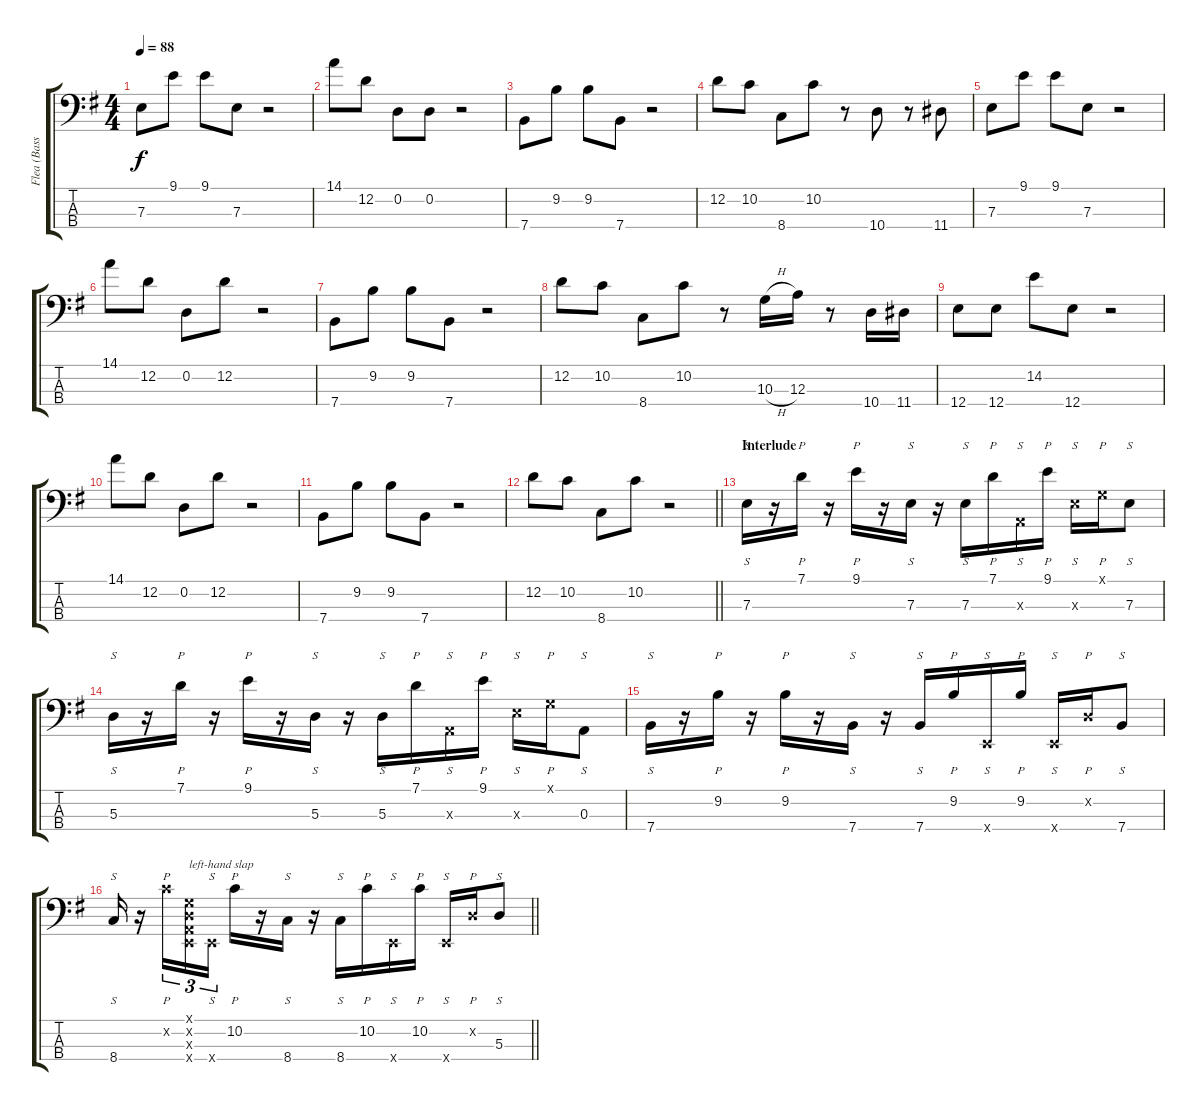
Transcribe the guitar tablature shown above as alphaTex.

\track ("Flea (Bass)" "Flea (Bass") {instrument slapbass1}
\staff {score tabs}
\tuning (G2 D2 A1 E1) {hide}
\ts (4 4)
\tempo 88
\clef f4
\ks g
7.3.8{dy f} 9.1.8 9.1.8 7.3.8 r.2 |
14.1.8 12.2.8 0.2.8 0.2.8 r.2 |
7.4.8 9.2.8 9.2.8 7.4.8 r.2 |
12.2.8 10.2.8 8.4.8 10.2.8 r.8 10.4.8 r.8 11.4.8 |
7.3.8 9.1.8 9.1.8 7.3.8 r.2 |
14.1.8 12.2.8 0.2.8 12.2.8 r.2 |
7.4.8 9.2.8 9.2.8 7.4.8 r.2 |
12.2.8 10.2.8 8.4.8 10.2.8 r.8 10.3{h}.16 12.3.16 r.8 10.4.16 11.4.16 |
12.4.8 12.4.8 14.2.8 12.4.8 r.2 |
14.1.8 12.2.8 0.2.8 12.2.8 r.2 |
7.4.8 9.2.8 9.2.8 7.4.8 r.2 |
\barLineRight lightlight
12.2.8 10.2.8 8.4.8 10.2.8 r.2 |
\section ("" "Interlude")
7.3.16{s volume 13 instrument slapbass1} r.16 7.1.16{p} r.16 9.1.16{p} r.16 7.3.16{s} r.16 7.3.16{s} 7.1.16{p} 0.3{x}.16{s} 9.1.16{p} 7.3{x}.16{s} 0.1{x}.16{p} 7.3.8{s} |
5.3.16{s} r.16 7.1.16{p} r.16 9.1.16{p} r.16 5.3.16{s} r.16 5.3.16{s} 7.1.16{p} 0.3{x}.16{s} 9.1.16{p} 7.3{x}.16{s} 0.1{x}.16{p} 0.3.8{s} |
7.4.16{s} r.16 9.2.16{p} r.16 9.2.16{p} r.16 7.4.16{s} r.16 7.4.16{s} 9.2.16{p} 0.4{x}.16{s} 9.2.16{p} 0.4{x}.16{s} 0.2{x}.16{p} 7.4.8{s} |
\barLineRight lightlight
8.4.16{s} r.16 10.2{x}.16{p tu (3 2)} (0.1{x} 0.2{x} 0.3{x} 0.4{x}).16{tu (3 2) txt "left-hand slap"} 0.4{x}.16{s tu (3 2)} 10.2.16{p} r.16 8.4.16{s} r.16 8.4.16{s} 10.2.16{p} 0.4{x}.16{s} 10.2.16{p} 0.4{x}.16{s} 0.2{x}.16{p} 5.3.8{s}
